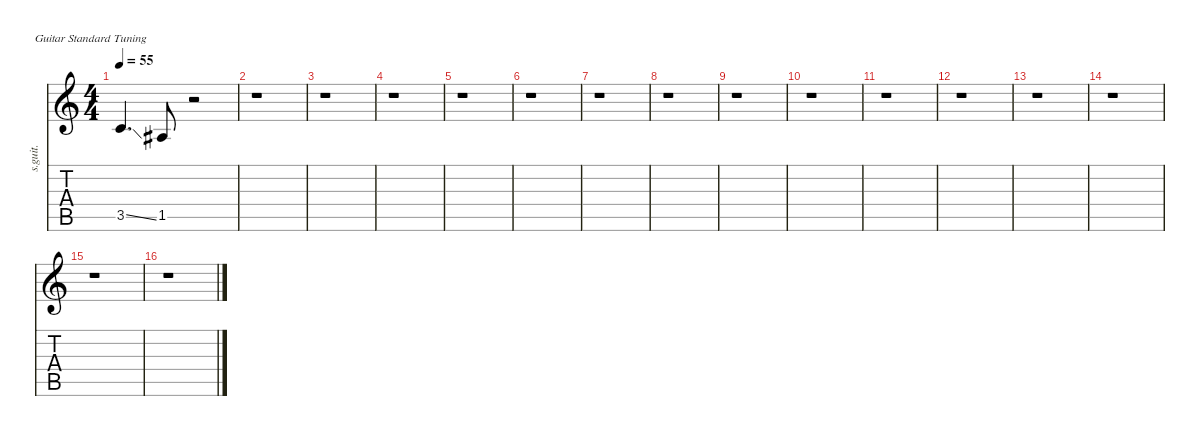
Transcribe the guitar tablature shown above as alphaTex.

\defaultSystemsLayout 4
\hideDynamics
\bracketExtendMode nobrackets
\track ("Guitare 3" "s.guit.") {instrument acousticguitarsteel}
\staff {score tabs}
\tuning (E4 B3 G3 D3 A2 E2)
\ts (4 4)
\tempo 55
\clef g2
\ks c
3.5{ss}.4{d dy f} 1.5{acc #}.8 r.2 |
r.1 |
r.1 |
r.1 |
r.1 |
r.1 |
r.1 |
r.1 |
r.1 |
r.1 |
r.1 |
r.1 |
r.1 |
r.1 |
r.1 |
r.1
